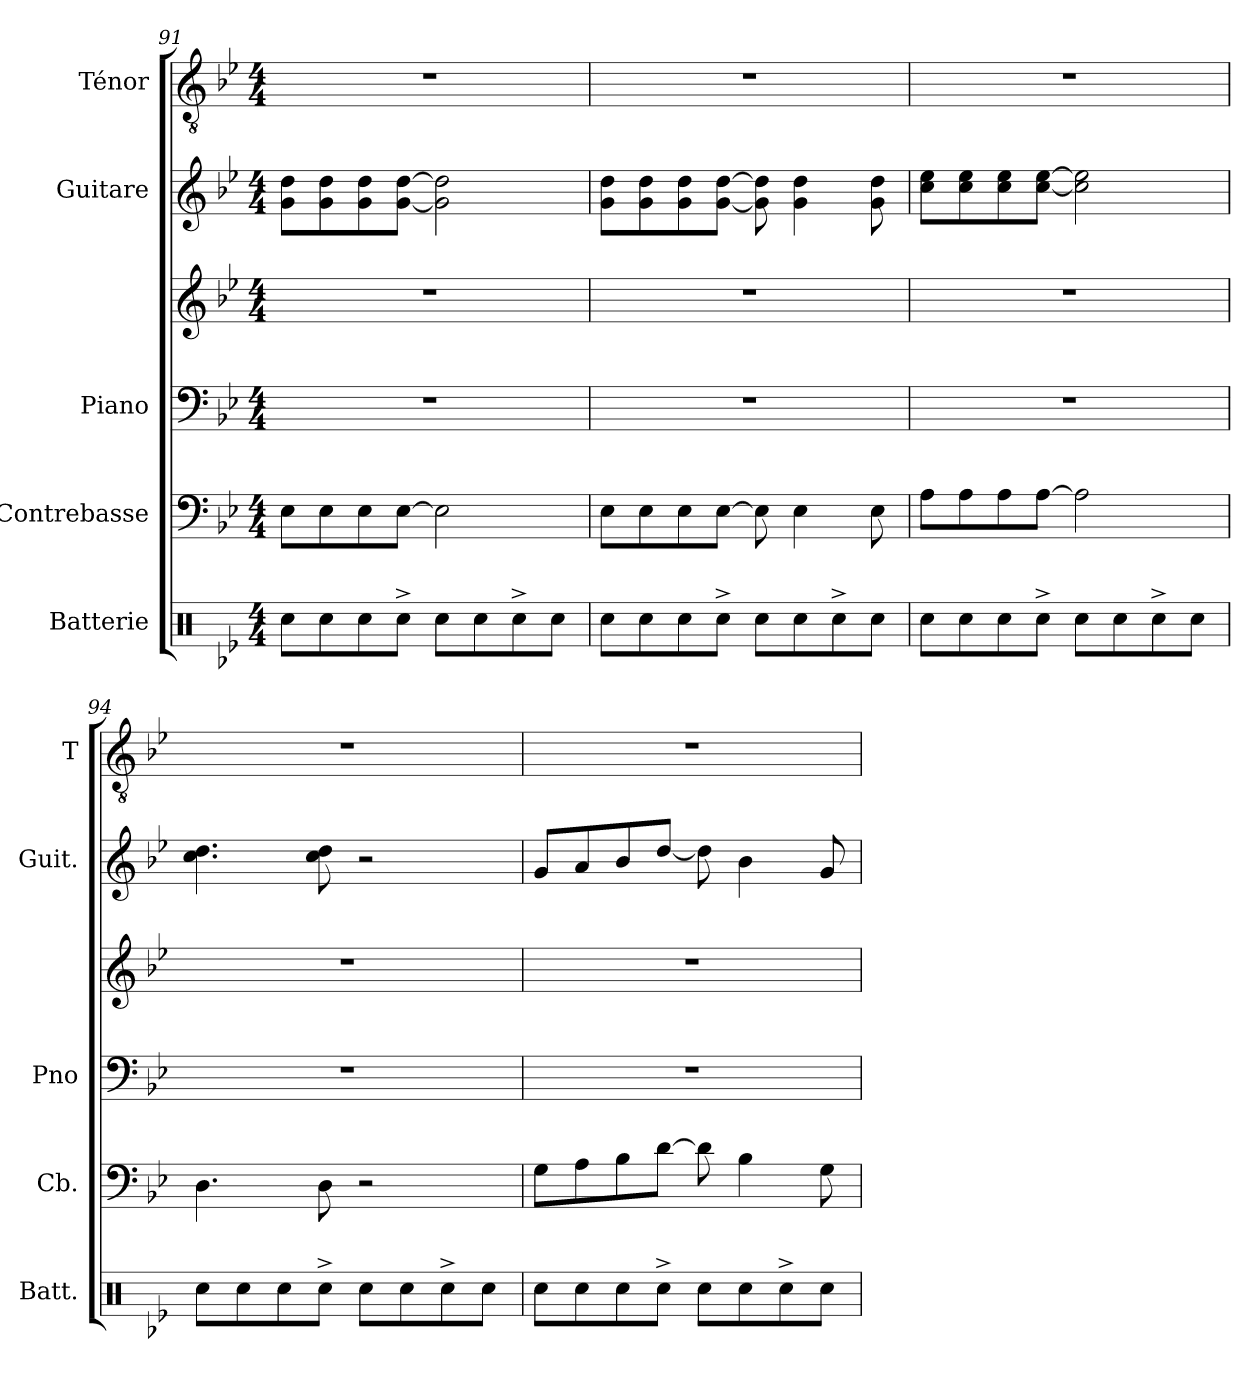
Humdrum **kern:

**kern	**kern	**kern	**kern	**kern	**kern
*part5	*part4	*part3	*part3	*part2	*part1
*staff6	*staff5	*staff4	*staff3	*staff2	*staff1
*I"Batterie	*I"Contrebasse	*I"Piano	*	*I"Guitare	*I"Ténor
*I'Batt.	*I'Cb.	*I'Pno	*	*I'Guit.	*I'T
*clefX	*clefF4	*clefF4	*clefG2	*clefG2	*clefGv2
*	*ITrd7c12	*	*	*ITrd7c12	*
*k[b-e-]	*k[b-e-]	*k[b-e-]	*k[b-e-]	*k[b-e-]	*k[b-e-]
*g:	*g:	*g:	*g:	*g:	*g:
*M4/4	*M4/4	*M4/4	*M4/4	*M4/4	*M4/4
=91	=91	=91	=91	=91	=91
8Rcc\L	8EE-\L	1r	1r	8G\ 8d\L	1r
8Rcc\	8EE-\	.	.	8G\ 8d\	.
8Rcc\	8EE-\	.	.	8G\ 8d\	.
8Rcc^>\J	[8EE-\J	.	.	[8G\ [8d\J	.
8Rcc\L	2EE-\]	.	.	2G\] 2d\]	.
8Rcc\	.	.	.	.	.
8Rcc^>\	.	.	.	.	.
8Rcc\J	.	.	.	.	.
=92	=92	=92	=92	=92	=92
8Rcc\L	8EE-\L	1r	1r	8G\ 8d\L	1r
8Rcc\	8EE-\	.	.	8G\ 8d\	.
8Rcc\	8EE-\	.	.	8G\ 8d\	.
8Rcc^>\J	[8EE-\J	.	.	[8G\ [8d\J	.
8Rcc\L	8EE-\]	.	.	8G\] 8d\]	.
8Rcc\	4EE-\	.	.	4G\ 4d\	.
8Rcc^>\	.	.	.	.	.
8Rcc\J	8EE-\	.	.	8G\ 8d\	.
!!LO:LB:g=z
=93	=93	=93	=93	=93	=93
8Rcc\L	8AA\L	1r	1r	8c\ 8e-\L	1r
8Rcc\	8AA\	.	.	8c\ 8e-\	.
8Rcc\	8AA\	.	.	8c\ 8e-\	.
8Rcc^>\J	[8AA\J	.	.	[8c\ [8e-\J	.
8Rcc\L	2AA\]	.	.	2c\] 2e-\]	.
8Rcc\	.	.	.	.	.
8Rcc^>\	.	.	.	.	.
8Rcc\J	.	.	.	.	.
=94	=94	=94	=94	=94	=94
8Rcc\L	4.DD\	1r	1r	4.c\ 4.d\	1r
8Rcc\	.	.	.	.	.
8Rcc\	.	.	.	.	.
8Rcc^>\J	8DD\	.	.	8c\ 8d\	.
8Rcc\L	2r	.	.	2r	.
8Rcc\	.	.	.	.	.
8Rcc^>\	.	.	.	.	.
8Rcc\J	.	.	.	.	.
=95	=95	=95	=95	=95	=95
8Rcc\L	8GG\L	1r	1r	8G/L	1r
8Rcc\	8AA\	.	.	8A/	.
8Rcc\	8BB-\	.	.	8B-/	.
8Rcc^>\J	[8D\J	.	.	[8d/J	.
8Rcc\L	8D\]	.	.	8d\]	.
8Rcc\	4BB-\	.	.	4B-\	.
8Rcc^>\	.	.	.	.	.
8Rcc\J	8GG\	.	.	8G/	.
=	=	=	=	=	=
*-	*-	*-	*-	*-	*-
